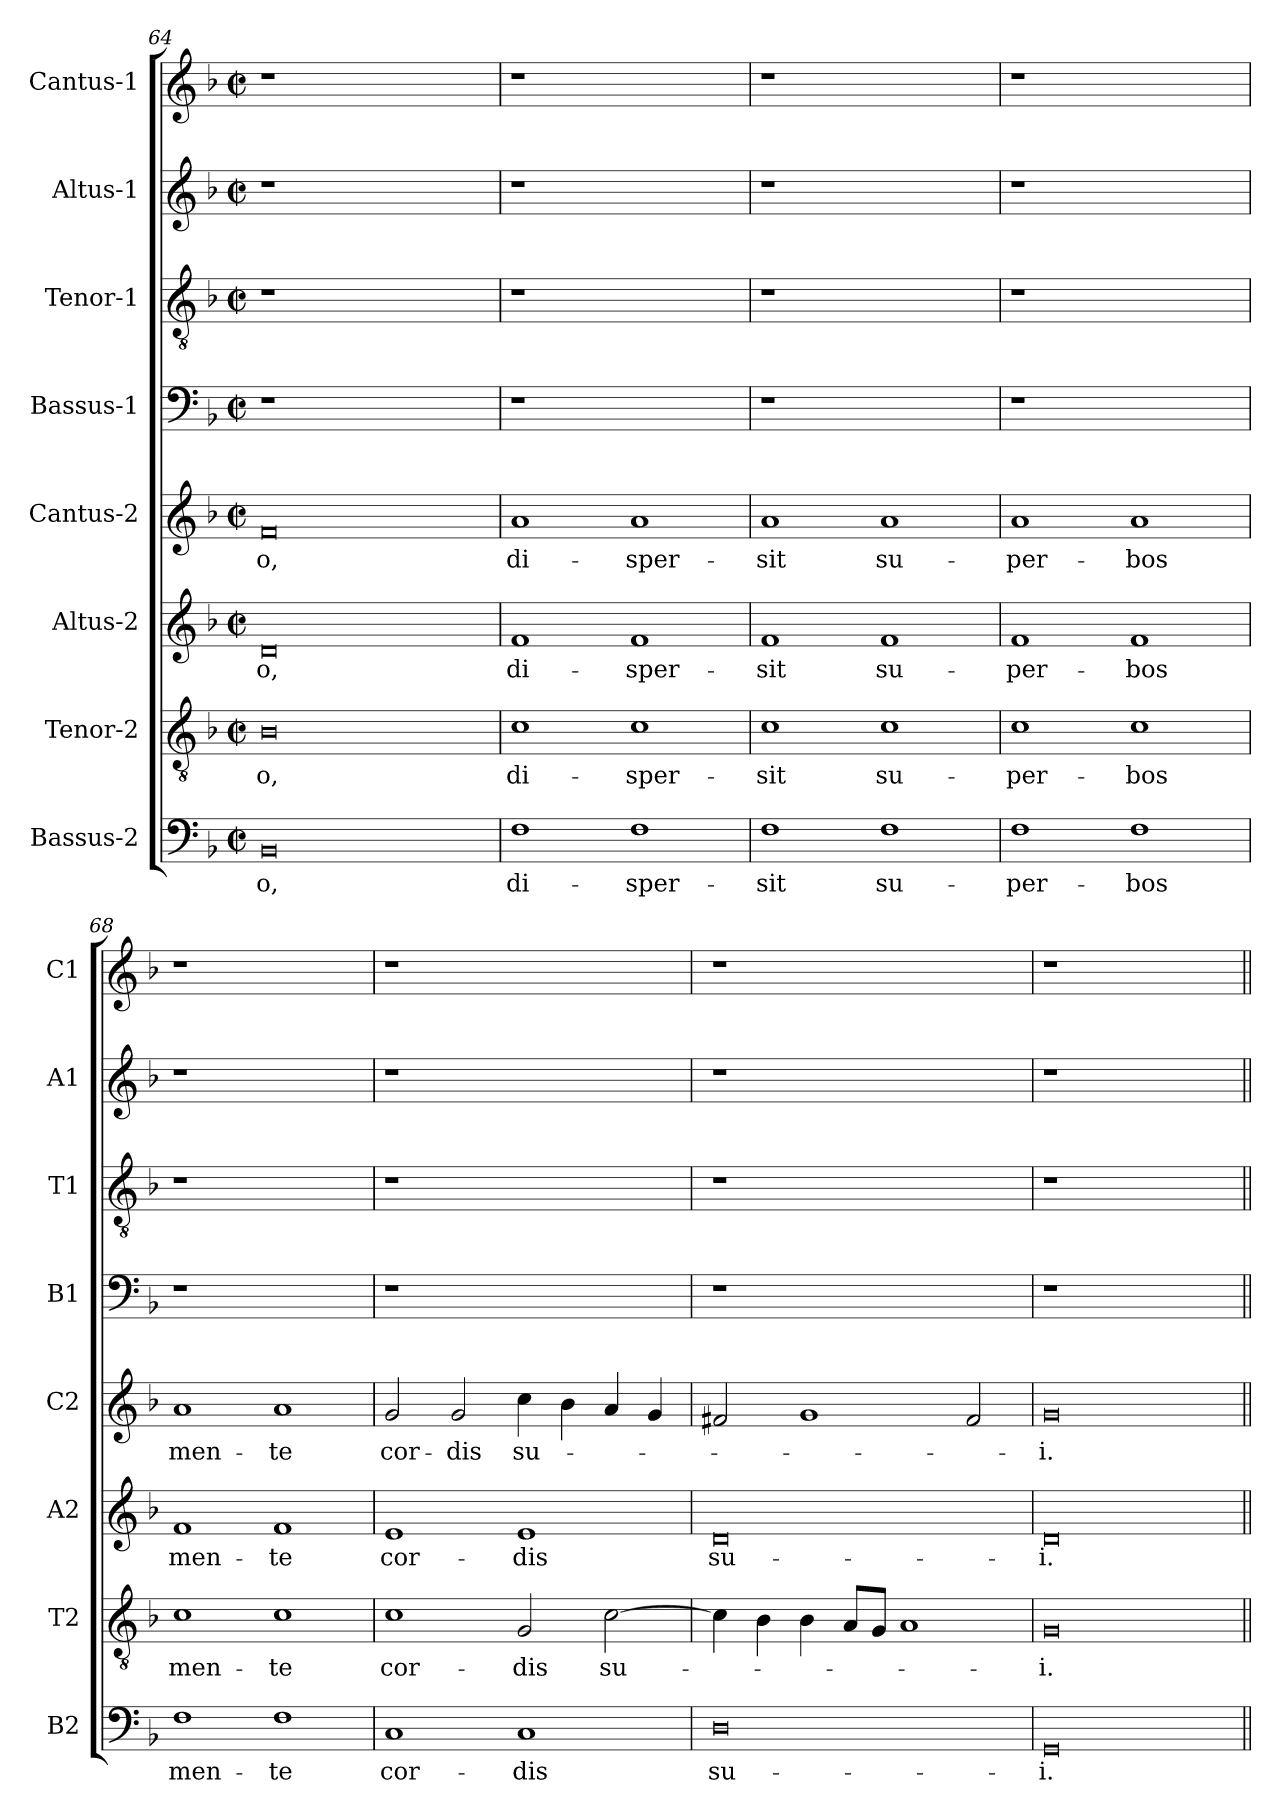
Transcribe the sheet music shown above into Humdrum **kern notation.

**kern	**text	**kern	**text	**kern	**text	**kern	**text	**kern	**kern	**kern	**kern
*part8	*part8	*part7	*part7	*part6	*part6	*part5	*part5	*part4	*part3	*part2	*part1
*staff8	*staff8	*staff7	*staff7	*staff6	*staff6	*staff5	*staff5	*staff4	*staff3	*staff2	*staff1
*I"Bassus-2	*	*I"Tenor-2	*	*I"Altus-2	*	*I"Cantus-2	*	*I"Bassus-1	*I"Tenor-1	*I"Altus-1	*I"Cantus-1
*I'B2	*	*I'T2	*	*I'A2	*	*I'C2	*	*I'B1	*I'T1	*I'A1	*I'C1
*clefF4	*	*clefGv2	*	*clefG2	*	*clefG2	*	*clefF4	*clefGv2	*clefG2	*clefG2
*k[b-]	*	*k[b-]	*	*k[b-]	*	*k[b-]	*	*k[b-]	*k[b-]	*k[b-]	*k[b-]
*F:	*	*F:	*	*F:	*	*F:	*	*F:	*F:	*F:	*F:
*M2/2	*	*M2/2	*	*M2/2	*	*M2/2	*	*M2/2	*M2/2	*M2/2	*M2/2
*met(c|)	*	*met(c|)	*	*met(c|)	*	*met(c|)	*	*met(c|)	*met(c|)	*met(c|)	*met(c|)
=64	=64	=64	=64	=64	=64	=64	=64	=64	=64	=64	=64
!	!LO:LY:b	!	!LO:LY:b	!	!LO:LY:b	!	!LO:LY:b	!	!	!	!
0BB-	-o,	0B-	-o,	0d	-o,	0f	-o,	1r	1r	1r	1r
.	.	.	.	.	.	.	.	1ryy	1ryy	1ryy	1ryy
!!LO:LB:g=z
=65	=65	=65	=65	=65	=65	=65	=65	=65	=65	=65	=65
!	!LO:LY:b	!	!LO:LY:b	!	!LO:LY:b	!	!LO:LY:b	!	!	!	!
1F	di-	1c	di-	1f	di-	1a	di-	1r	1r	1r	1r
!	!LO:LY:b	!	!LO:LY:b	!	!LO:LY:b	!	!LO:LY:b	!	!	!	!
1F	-sper-	1c	-sper-	1f	-sper-	1a	-sper-	1ryy	1ryy	1ryy	1ryy
=66	=66	=66	=66	=66	=66	=66	=66	=66	=66	=66	=66
!	!LO:LY:b	!	!LO:LY:b	!	!LO:LY:b	!	!LO:LY:b	!	!	!	!
1F	-sit	1c	-sit	1f	-sit	1a	-sit	1r	1r	1r	1r
!	!LO:LY:b	!	!LO:LY:b	!	!LO:LY:b	!	!LO:LY:b	!	!	!	!
1F	su-	1c	su-	1f	su-	1a	su-	1ryy	1ryy	1ryy	1ryy
=67	=67	=67	=67	=67	=67	=67	=67	=67	=67	=67	=67
!	!LO:LY:b	!	!LO:LY:b	!	!LO:LY:b	!	!LO:LY:b	!	!	!	!
1F	-per-	1c	-per-	1f	-per-	1a	-per-	1r	1r	1r	1r
!	!LO:LY:b	!	!LO:LY:b	!	!LO:LY:b	!	!LO:LY:b	!	!	!	!
1F	-bos	1c	-bos	1f	-bos	1a	-bos	1ryy	1ryy	1ryy	1ryy
=68	=68	=68	=68	=68	=68	=68	=68	=68	=68	=68	=68
!	!LO:LY:b	!	!LO:LY:b	!	!LO:LY:b	!	!LO:LY:b	!	!	!	!
1F	men-	1c	men-	1f	men-	1a	men-	1r	1r	1r	1r
!	!LO:LY:b	!	!LO:LY:b	!	!LO:LY:b	!	!LO:LY:b	!	!	!	!
1F	-te	1c	-te	1f	-te	1a	-te	1ryy	1ryy	1ryy	1ryy
=69	=69	=69	=69	=69	=69	=69	=69	=69	=69	=69	=69
!	!LO:LY:b	!	!LO:LY:b	!	!LO:LY:b	!	!LO:LY:b	!	!	!	!
1C	cor-	1c	cor-	1e	cor-	2g/	cor-	1r	1r	1r	1r
!	!	!	!	!	!	!	!LO:LY:b	!	!	!	!
.	.	.	.	.	.	2g/	-dis	.	.	.	.
!	!LO:LY:b	!	!LO:LY:b	!	!LO:LY:b	!	!LO:LY:b	!	!	!	!
1C	-dis	2G/	-dis	1e	-dis	4cc\	su-	1ryy	1ryy	1ryy	1ryy
.	.	.	.	.	.	4b-\	.	.	.	.	.
!	!	!	!LO:LY:b	!	!	!	!	!	!	!	!
.	.	[2c\	su-	.	.	4a/	.	.	.	.	.
.	.	.	.	.	.	4g/	.	.	.	.	.
=70	=70	=70	=70	=70	=70	=70	=70	=70	=70	=70	=70
!	!LO:LY:b	!	!	!	!LO:LY:b	!	!	!	!	!	!
0D	su-	4c\]	.	0d	su-	2f#X/	.	1r	1r	1r	1r
.	.	4B-\	.	.	.	.	.	.	.	.	.
.	.	4B-\	.	.	.	1g	.	.	.	.	.
.	.	8A/L	.	.	.	.	.	.	.	.	.
.	.	8G/J	.	.	.	.	.	.	.	.	.
.	.	1A	.	.	.	.	.	1ryy	1ryy	1ryy	1ryy
.	.	.	.	.	.	2f#/	.	.	.	.	.
=71	=71	=71	=71	=71	=71	=71	=71	=71	=71	=71	=71
!	!LO:LY:b	!	!LO:LY:b	!	!LO:LY:b	!	!LO:LY:b	!	!	!	!
0GG	-i.	0G	-i.	0d	-i.	0g	-i.	1r	1r	1r	1r
.	.	.	.	.	.	.	.	1ryy	1ryy	1ryy	1ryy
=||	=||	=||	=||	=||	=||	=||	=||	=||	=||	=||	=||
*-	*-	*-	*-	*-	*-	*-	*-	*-	*-	*-	*-
